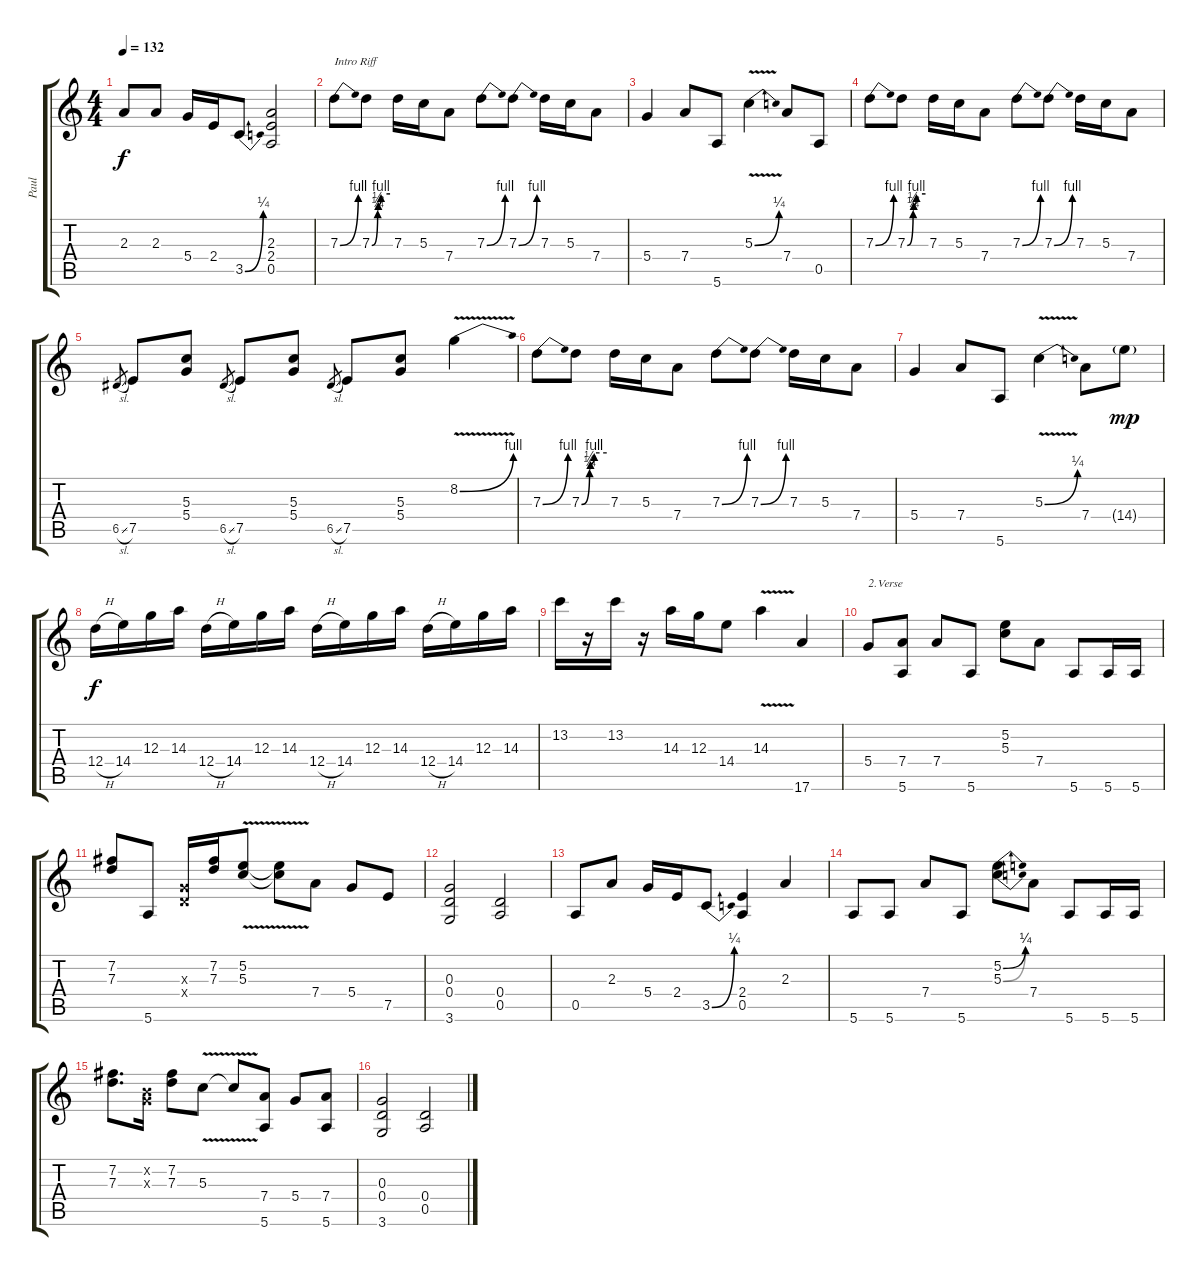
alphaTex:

\track ("Paul" "Paul") {instrument distortionguitar}
\staff {score tabs}
\tuning (E4 B3 G3 D3 A2 E2) {hide}
\ts (4 4)
\tempo 132
\clef g2
\ks c
2.3.8{dy f} 2.3.8 5.4.16 2.4.16 3.5{be (bend 0 0 60 1)}.8 (2.3 2.4 0.5).2 |
7.3{be (bend 0 0 60 4)}.8{txt "Intro Riff "} 7.3{be (custom 0 0 19 1 21 2 30 4 60 4)}.8 7.3.16 5.3.16 7.4.8 7.3{be (bend 0 0 60 4)}.8 7.3{be (bend 0 0 60 4)}.8 7.3.16 5.3.16 7.4.8 |
5.4.4 7.4.8 5.6.8 5.3{be (bend 0 0 60 1) v}.4 7.4.8 0.5.8 |
7.3{be (bend 0 0 60 4)}.8 7.3{be (custom 0 0 19 1 21 2 30 4 60 4)}.8 7.3.16 5.3.16 7.4.8 7.3{be (bend 0 0 60 4)}.8 7.3{be (bend 0 0 60 4)}.8 7.3.16 5.3.16 7.4.8 |
6.5{sl}.8{gr} 7.5.8 (5.3 5.4).8 6.5{sl}.8{gr} 7.5.8 (5.3 5.4).8 6.5{sl}.8{gr} 7.5.8 (5.3 5.4).8 8.2{be (bend 0 0 60 4) v}.4 |
7.3{be (bend 0 0 60 4)}.8 7.3{be (custom 0 0 19 1 21 2 30 4 60 4)}.8 7.3.16 5.3.16 7.4.8 7.3{be (bend 0 0 60 4)}.8 7.3{be (bend 0 0 60 4)}.8 7.3.16 5.3.16 7.4.8 |
5.4.4 7.4.8 5.6.8 5.3{be (bend 0 0 60 1) v}.4 7.4.8 14.4{g}.8{dy mp} |
12.4{h}.16{dy f} 14.4.16 12.3.16 14.3.16 12.4{h}.16 14.4.16 12.3.16 14.3.16 12.4{h}.16 14.4.16 12.3.16 14.3.16 12.4{h}.16 14.4.16 12.3.16 14.3.16 |
13.2.16 r.16 13.2.16 r.16 14.3.16 12.3.16 14.4.8 14.3{v}.4 17.6.4 |
5.4.8{txt "2.Verse"} (7.4 5.6).8 7.4.8 5.6.8 (5.2 5.3).8 7.4.8 5.6.8 5.6.16 5.6.16 |
(7.2 7.3).8 5.6.8 (0.3{x} 0.4{x}).16 (7.2 7.3).16 (5.2{v} 5.3{v}).8 (5.2{t} 5.3{t}).8 7.4.8 5.4.8 7.5.8 |
(0.3 0.4 3.6).2 (0.4 0.5).2 |
0.5.8 2.3.8 5.4.16 2.4.16 3.5{be (bend 0 0 60 1)}.8 (2.4 0.5).4 2.3.4 |
5.6.8 5.6.8 7.4.8 5.6.8 (5.2{be (bend 0 0 60 1)} 5.3{be (bend 0 0 60 1)}).8 7.4.8 5.6.8 5.6.16 5.6.16 |
(7.2 7.3).8{d} (0.2{x} 0.3{x}).16 (7.2 7.3).8 5.3{v}.8 5.3{t}.8 (7.4 5.6).8 5.4.8 (7.4 5.6).8 |
(0.3 0.4 3.6).2 (0.4 0.5).2
